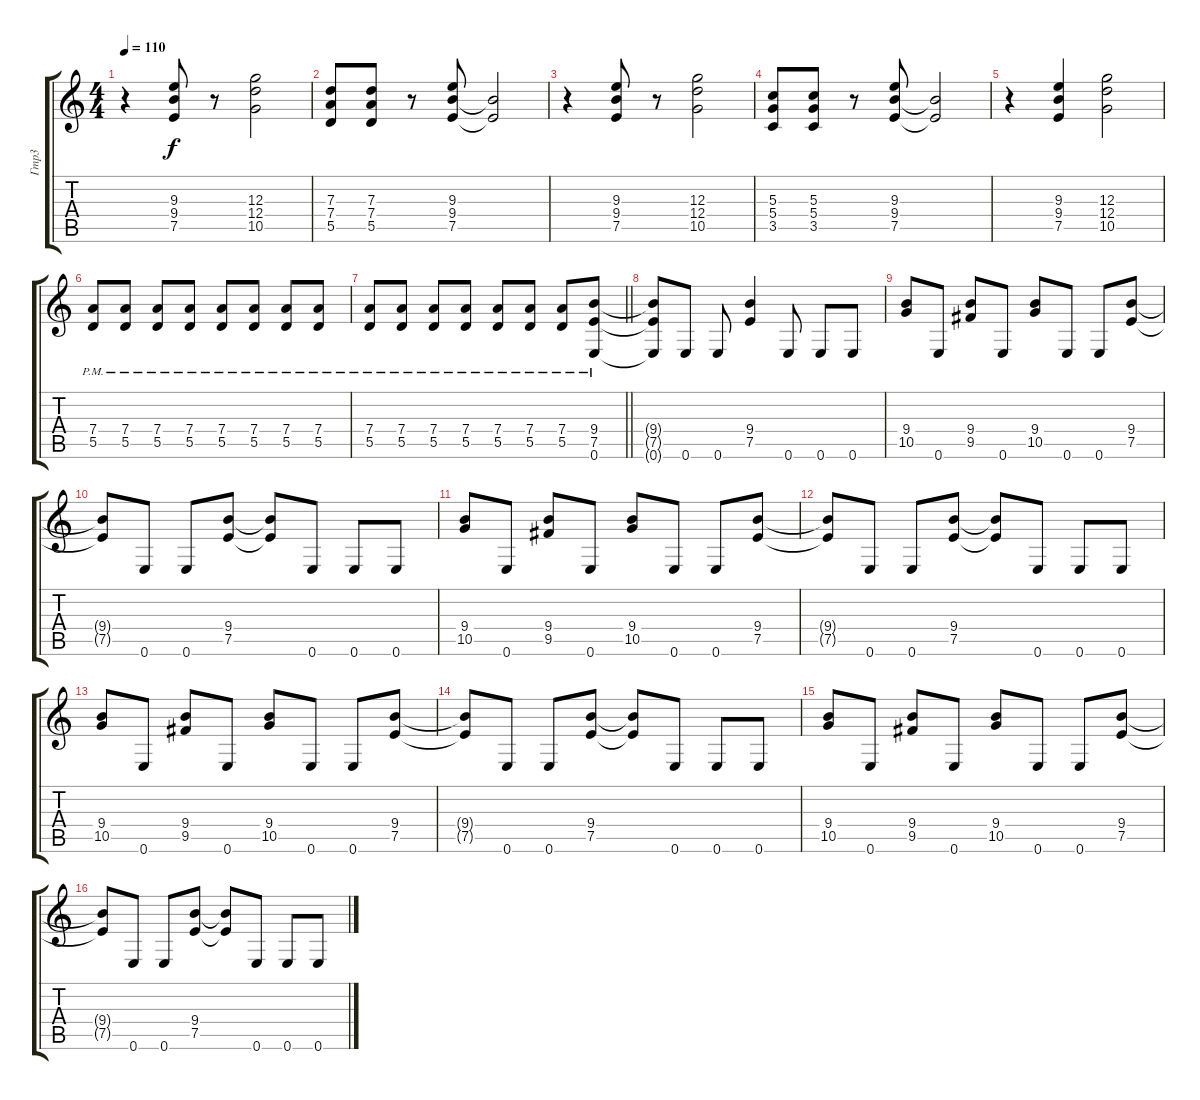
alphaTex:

\track ("Гтр3" "Гтр3") {instrument distortionguitar}
\staff {score tabs}
\tuning (E4 B3 G3 D3 A2 E2) {hide}
\ts (4 4)
\tempo 110
\clef g2
\ks c
r.4{dy f} (9.3 9.4 7.5).8 r.8 (12.3 12.4 10.5).2 |
(7.3 7.4 5.5).8 (7.3 7.4 5.5).8 r.8 (9.3 9.4 7.5).8 (9.4{t} 7.5{t}).2 |
r.4 (9.3 9.4 7.5).8 r.8 (12.3 12.4 10.5).2 |
(5.3 5.4 3.5).8 (5.3 5.4 3.5).8 r.8 (9.3 9.4 7.5).8 (9.4{t} 7.5{t}).2 |
r.4 (9.3 9.4 7.5).4 (12.3 12.4 10.5).2 |
(7.4{pm} 5.5{pm}).8 (7.4{pm} 5.5{pm}).8 (7.4{pm} 5.5{pm}).8 (7.4{pm} 5.5{pm}).8 (7.4{pm} 5.5{pm}).8 (7.4{pm} 5.5{pm}).8 (7.4{pm} 5.5{pm}).8 (7.4{pm} 5.5{pm}).8 |
\barLineRight lightlight
(7.4{pm} 5.5{pm}).8 (7.4{pm} 5.5{pm}).8 (7.4{pm} 5.5{pm}).8 (7.4{pm} 5.5{pm}).8 (7.4{pm} 5.5{pm}).8 (7.4{pm} 5.5{pm}).8 (7.4{pm} 5.5{pm}).8 (9.4{pm} 7.5{pm} 0.6).8 |
(9.4{t} 7.5{t} 0.6{t}).8 0.6.8 0.6.8 (9.4 7.5).4 0.6.8 0.6.8 0.6.8 |
(9.4 10.5).8 0.6.8 (9.4 9.5).8 0.6.8 (9.4 10.5).8 0.6.8 0.6.8 (9.4 7.5).8 |
(9.4{t} 7.5{t}).8 0.6.8 0.6.8 (9.4 7.5).8 (9.4{t} 7.5{t}).8 0.6.8 0.6.8 0.6.8 |
(9.4 10.5).8 0.6.8 (9.4 9.5).8 0.6.8 (9.4 10.5).8 0.6.8 0.6.8 (9.4 7.5).8 |
(9.4{t} 7.5{t}).8 0.6.8 0.6.8 (9.4 7.5).8 (9.4{t} 7.5{t}).8 0.6.8 0.6.8 0.6.8 |
(9.4 10.5).8 0.6.8 (9.4 9.5).8 0.6.8 (9.4 10.5).8 0.6.8 0.6.8 (9.4 7.5).8 |
(9.4{t} 7.5{t}).8 0.6.8 0.6.8 (9.4 7.5).8 (9.4{t} 7.5{t}).8 0.6.8 0.6.8 0.6.8 |
(9.4 10.5).8 0.6.8 (9.4 9.5).8 0.6.8 (9.4 10.5).8 0.6.8 0.6.8 (9.4 7.5).8 |
(9.4{t} 7.5{t}).8 0.6.8 0.6.8 (9.4 7.5).8 (9.4{t} 7.5{t}).8 0.6.8 0.6.8 0.6.8
